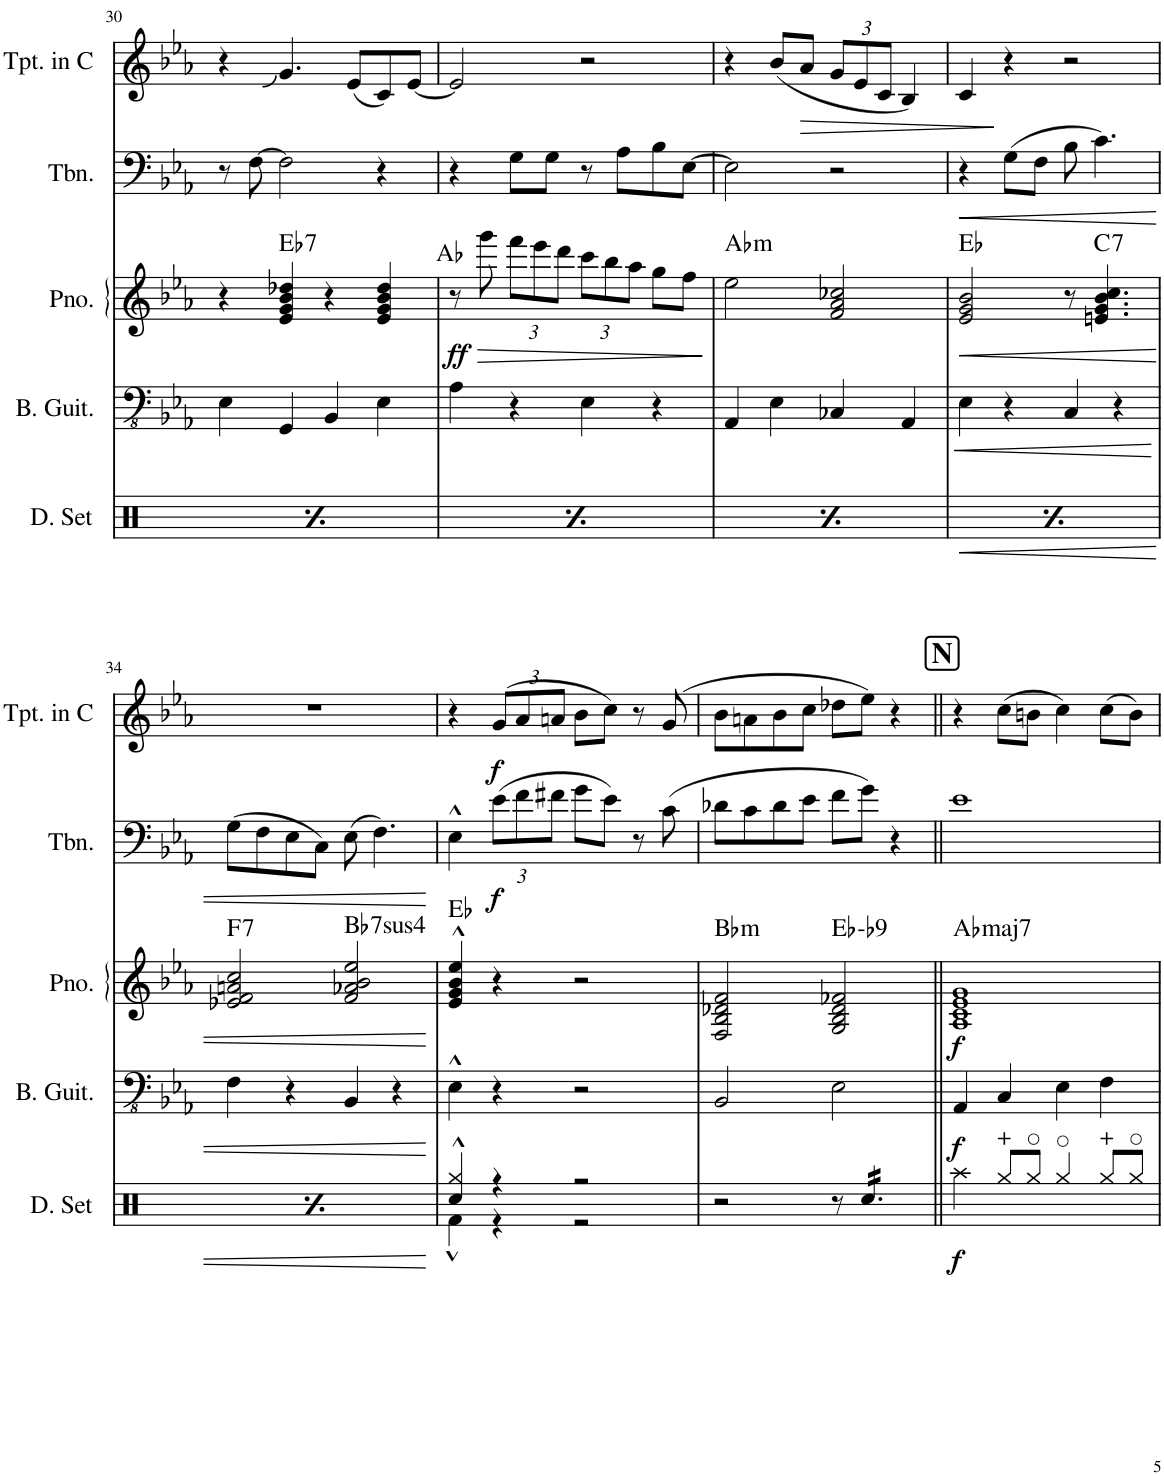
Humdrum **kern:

**kern	**dynam	**kern	**dynam	**kern	**dynam	**harte	**kern	**dynam	**kern	**dynam	**kern	**dynam	**kern	**dynam
*part7	*part7	*part6	*part6	*part5	*part5	*part5	*part4	*part4	*part3	*part3	*part2	*part2	*part1	*part1
*staff7	*staff7	*staff6	*staff6	*staff5	*staff5	*	*staff4	*staff4	*staff3	*staff3	*staff2	*staff2	*staff1	*staff1
*I"Bass Guitar	*	*I"Baritone Saxophone	*	*I"Piano	*	*	*I"Trombone	*	*I"Soprano Saxophone	*	*I"Trumpet in Bb	*	*I"Trumpet in C	*
*I'B. Guit.	*	*I'Bar. Sax.	*	*I'Pno.	*	*	*I'Tbn.	*	*I'S. Sax.	*	*I'Tpt. in Bb	*	*I'Tpt. in C	*
!!LO:PB:g=z
*clefFv4	*	*clefF4	*	*clefG2	*	*	*clefF4	*	*clefG2	*	*clefG2	*	*clefG2	*
*	*	*Trd12c21	*	*	*	*	*	*	*Trd1c2	*	*Trd1c2	*	*Trd1c2	*
*k[b-e-a-]	*	*k[b-e-a-]	*	*k[b-e-a-]	*	*	*k[b-e-a-]	*	*k[b-e-a-]	*	*k[b-e-a-]	*	*k[b-e-a-]	*
*M2/2	*	*M2/2	*	*M2/2	*	*	*M2/2	*	*M2/2	*	*M2/2	*	*M2/2	*
*met(c|)	*	*met(c|)	*	*met(c|)	*	*	*met(c|)	*	*met(c|)	*	*met(c|)	*	*met(c|)	*
=30	=30	=30	=30	=30	=30	=30	=30	=30	=30	=30	=30	=30	=30	=30
4EE-\	.	4E-	.	4r	.	.	8r	.	4r	.	4r	.	4r	.
.	.	.	.	.	.	.	[8F\	.	.	.	.	.	.	.
!	!	!	!	!	!	!LO:H:kt=7	!	!	!	!	!	!	!	!
4GGG/	.	4GG	.	4e-/ 4g/ 4b-/ 4dd-X/	.	Eb:7	2F\]	.	4.g	.	4.g	.	4.g/	.
4BBB-/	.	4BB-	.	4r	.	.	.	.	.	.	.	.	.	.
.	.	.	.	.	.	.	.	.	(8e-/L	.	(8e-/L	.	(8e-/L	.
4EE-\	.	4E-	.	4e-/ 4g/ 4b-/ 4dd-/	.	.	4r	.	8c/)	.	8c/)	.	8c/)	.
.	.	.	.	.	.	.	.	.	[8e-/J	.	[8e-/J	.	[8e-/J	.
=31	=31	=31	=31	=31	=31	=31	=31	=31	=31	=31	=31	=31	=31	=31
!	!	!	!	!	!LO:HP:b	!	!	!	!	!	!	!	!	!
!	!	!	!	!	!LO:DY:n=1:b	!	!	!	!	!	!	!	!	!
4AA-\	.	4A-	.	8r	> ff	.	4r	.	2e-]	.	2e-]	.	2e-/]	.
.	.	.	.	8ggg\	.	Ab:maj	.	.	.	.	.	.	.	.
*	*	*	*	*Xbrackettup	*	*	*	*	*	*	*	*	*	*
4r	.	4r	.	12fff\L	.	.	8G\L	.	.	.	.	.	.	.
.	.	.	.	12eee-\	.	.	.	.	.	.	.	.	.	.
.	.	.	.	.	.	.	8G\J	.	.	.	.	.	.	.
.	.	.	.	12ddd\J	.	.	.	.	.	.	.	.	.	.
4EE-\	.	4E-	.	12ccc\L	.	.	8r	.	2r	.	2r	.	2r	.
.	.	.	.	12bb-\	.	.	.	.	.	.	.	.	.	.
.	.	.	.	.	.	.	8A-\L	.	.	.	.	.	.	.
.	.	.	.	12aa-\J	.	.	.	.	.	.	.	.	.	.
4r	.	4r	.	8gg\L	.	.	8B-\	.	.	.	.	.	.	.
.	.	.	.	8ff\J	.	.	[8E-\J	.	.	.	.	.	.	.
.	.	.	.	.	]	.	.	.	.	.	.	.	.	.
=32	=32	=32	=32	=32	=32	=32	=32	=32	=32	=32	=32	=32	=32	=32
!	!	!	!	!	!	!LO:H:kt=m	!	!	!	!	!	!	!	!
4AAA-/	.	4AA-	.	2ee-\	.	Ab:min	2E-\]	.	4r	.	4r	.	4r	.
4EE-\	.	4E-	.	.	.	.	.	.	(8b-/L	.	(8b-/L	.	(8b-/L	.
!	!	!	!	!	!	!	!	!	!	!LO:HP:b	!	!LO:HP:b	!	!LO:HP:b
.	.	.	.	.	.	.	.	.	8a-/J	>	8a-/J	>	8a-/J	>
*	*	*	*	*	*	*	*	*	*Xbrackettup	*	*Xbrackettup	*	*Xbrackettup	*
4CC-X/	.	4C-X	.	2f/ 2a-/ 2cc-X/	.	.	2r	.	12g/L	.	12g/L	.	12g/L	.
.	.	.	.	.	.	.	.	.	12e-/	.	12e-/	.	12e-/	.
.	.	.	.	.	.	.	.	.	12c/J	.	12c/J	.	12c/J	.
4AAA-/	.	4AA-	.	.	.	.	.	.	4B-)	.	4B-)	.	4B-/)	.
=33	=33	=33	=33	=33	=33	=33	=33	=33	=33	=33	=33	=33	=33	=33
!	!LO:HP:b	!	!LO:HP:b	!	!LO:HP:b	!	!	!LO:HP:b	!	!	!	!	!	!
4EE-\	<	4E-	<	2e-/ 2g/ 2b-/	<	Eb:maj	4r	<	4c	.	4c	.	4c/	.
4r	.	4r	.	.	.	.	(8G\L	.	4r	]	4r	]	4r	]
.	.	.	.	.	.	.	8F\J	.	.	.	.	.	.	.
4CC/	.	4C	.	8r	.	.	8B-\	.	2r	.	2r	.	2r	.
!	!	!	!	!	!	!LO:H:kt=7	!	!	!	!	!	!	!	!
.	.	.	.	4.en/ 4.g/ 4.b-/ 4.cc/	.	C:7	4.c\)	.	.	.	.	.	.	.
4r	.	4r	.	.	.	.	.	.	.	.	.	.	.	.
!!LO:LB:g=z
=34	=34	=34	=34	=34	=34	=34	=34	=34	=34	=34	=34	=34	=34	=34
!	!	!	!	!	!	!LO:H:kt=7	!	!	!	!	!	!	!	!
4FF\	.	4F	.	2e-X/ 2f/ 2an/ 2cc/	.	F:7	(8G\L	.	1r	.	1r	.	1r	.
.	.	.	.	.	.	.	8F\	.	.	.	.	.	.	.
4r	.	4r	.	.	.	.	8E-\	.	.	.	.	.	.	.
.	.	.	.	.	.	.	8C\J)	.	.	.	.	.	.	.
!	!	!	!	!	!	!LO:H:kt=74	!	!	!	!	!	!	!	!
4BBB-/	.	4BB-	.	2f/ 2a-X/ 2b-/ 2ee-/	.	Bb:sus4(7)	(8E-\	.	.	.	.	.	.	.
.	.	.	.	.	.	.	4.F\)	.	.	.	.	.	.	.
4r	.	4r	.	.	.	.	.	.	.	.	.	.	.	.
.	[	.	[	.	[	.	.	[	.	.	.	.	.	.
=35	=35	=35	=35	=35	=35	=35	=35	=35	=35	=35	=35	=35	=35	=35
4EE-^^\	.	4E-^^	.	4e-/^^ 4g/^^ 4b-/^^ 4ee-/^^	.	Eb:maj	4E-^^\	.	4r	.	4r	.	4r	.
*	*	*	*	*	*	*	*Xbrackettup	*	*	*	*	*	*	*
!	!	!	!	!	!	!	!	!LO:DY:b	!	!LO:DY:b	!	!LO:DY:b	!	!LO:DY:b
4r	.	4r	.	4r	.	.	(12e-\L	f	(12g/L	f	(12g/L	f	(12g/L	f
.	.	.	.	.	.	.	12f\	.	12a-/	.	12a-/	.	12a-/	.
.	.	.	.	.	.	.	12f#X\J	.	12an/J	.	12an/J	.	12an/J	.
2r	.	2r	.	2r	.	.	8g\L	.	8b-\L	.	8b-\L	.	8b-\L	.
.	.	.	.	.	.	.	8e-\J)	.	8cc\J)	.	8cc\J)	.	8cc\J)	.
.	.	.	.	.	.	.	8r	.	8r	.	8r	.	8r	.
.	.	.	.	.	.	.	(8c\	.	(8g	.	(8g	.	(8g/	.
=36	=36	=36	=36	=36	=36	=36	=36	=36	=36	=36	=36	=36	=36	=36
!	!	!	!	!	!	!LO:H:kt=m	!	!	!	!	!	!	!	!
2BBB-/	.	2BB-	.	2F/ 2B-/ 2d-X/ 2f/	.	Bb:min	8d-X\L	.	8b-\L	.	8b-\L	.	8b-\L	.
.	.	.	.	.	.	.	8c\	.	8an\	.	8an\	.	8an\	.
.	.	.	.	.	.	.	8d-\	.	8b-\	.	8b-\	.	8b-\	.
.	.	.	.	.	.	.	8e-\J	.	8cc\J	.	8cc\J	.	8cc\J	.
2EE-\	.	2E-	.	2G/ 2B-/ 2d-/ 2f-X/	.	Eb:min(b9)	8f\L	.	8dd-X\L	.	8dd-X\L	.	8dd-X\L	.
.	.	.	.	.	.	.	8g\J)	.	8ee-\J)	.	8ee-\J)	.	8ee-\J)	.
.	.	.	.	.	.	.	4r	.	4r	.	4r	.	4r	.
!!LO:REH:place=s1:a:B:cj:fs=14:t=N
=37||	=37||	=37||	=37||	=37||	=37||	=37||	=37||	=37||	=37||	=37||	=37||	=37||	=37||	=37||
!	!LO:DY:b	!	!LO:DY:b	!	!LO:DY:b	!LO:H:kt=maj7	!	!	!	!	!	!	!	!
4AAA-/	f	4AA-	f	1A- 1c 1e- 1g	f	Ab:maj7	1e-	.	4r	.	4r	.	4r	.
4CC/	.	4C	.	.	.	.	.	.	(8cc\L	.	(8cc\L	.	(8cc\L	.
.	.	.	.	.	.	.	.	.	8bn\J	.	8bn\J	.	8bn\J	.
4EE-\	.	4E-	.	.	.	.	.	.	4cc)	.	4cc)	.	4cc\)	.
4FF\	.	4F	.	.	.	.	.	.	(8cc\L	.	(8cc\L	.	(8cc\L	.
.	.	.	.	.	.	.	.	.	8b\J)	.	8b\J)	.	8b\J)	.
=	=	=	=	=	=	=	=	=	=	=	=	=	=	=
*-	*-	*-	*-	*-	*-	*-	*-	*-	*-	*-	*-	*-	*-	*-
